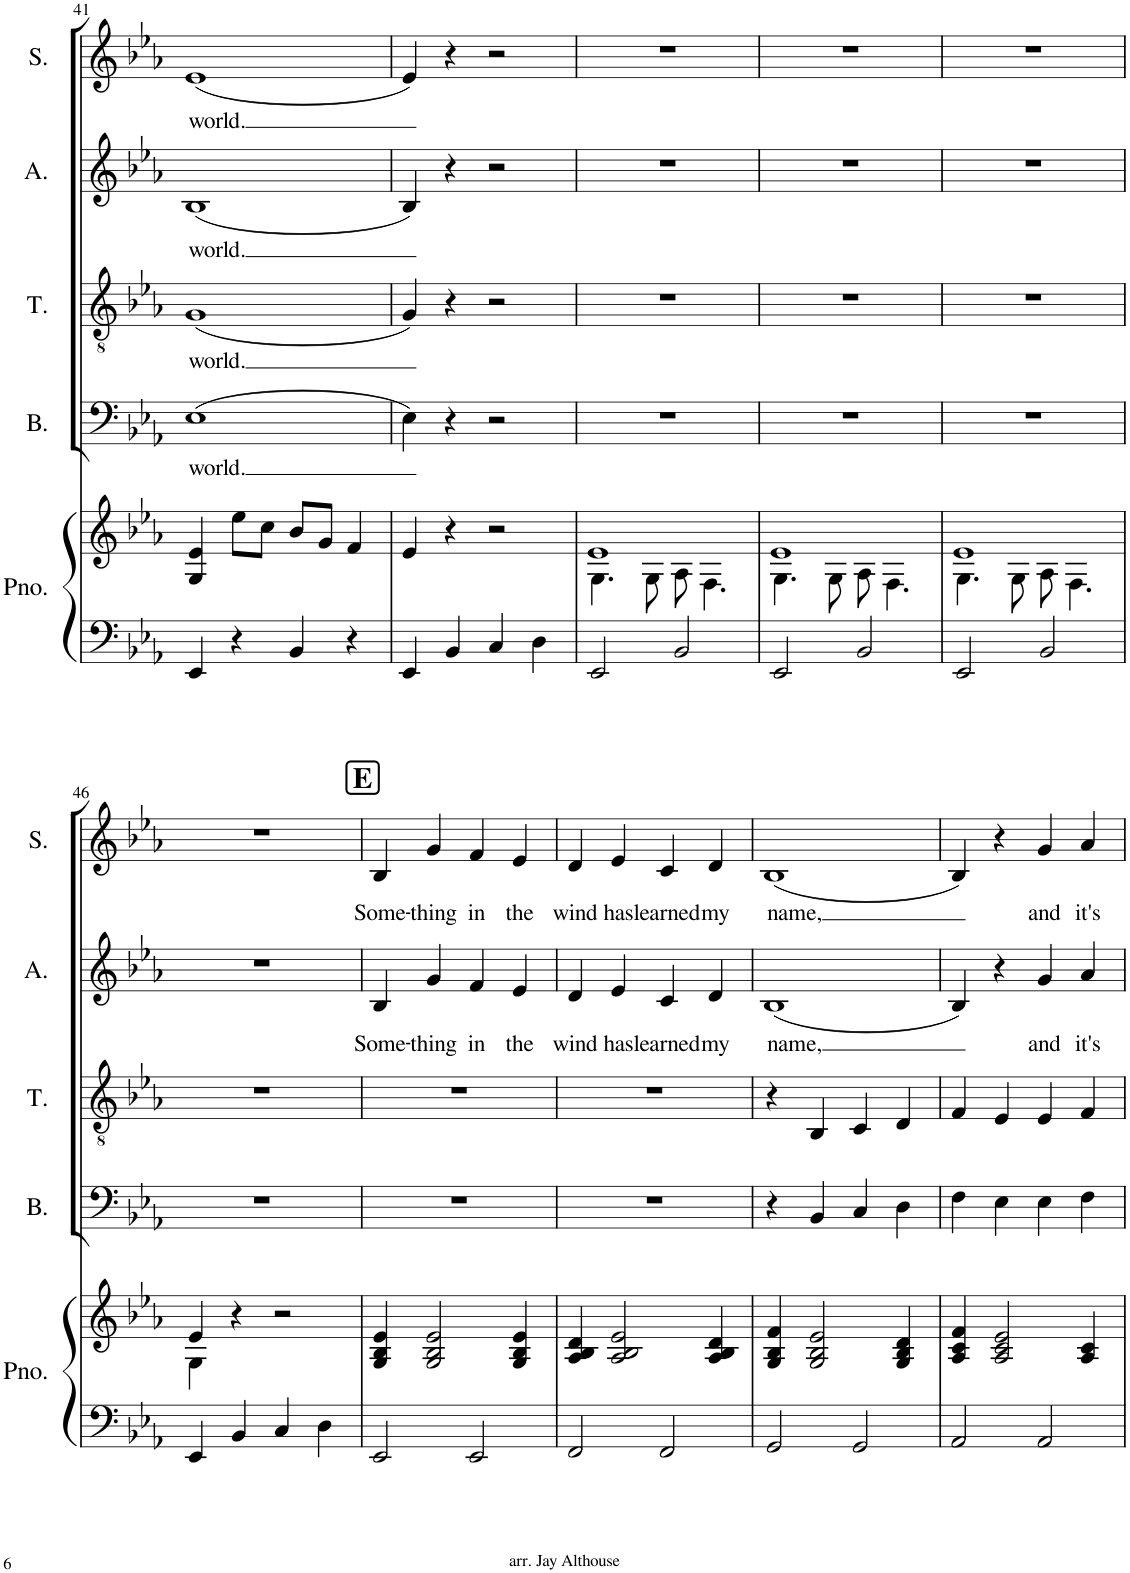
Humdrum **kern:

**kern	**kern	**kern	**text	**kern	**text	**kern	**text	**kern	**text
*part5	*part5	*part4	*part4	*part3	*part3	*part2	*part2	*part1	*part1
*staff6	*staff5	*staff4	*staff4	*staff3	*staff3	*staff2	*staff2	*staff1	*staff1
*I"Piano	*	*I"Bass	*	*I"Tenor	*	*I"Alto	*	*I"Soprano	*
*I'Pno.	*	*I'B.	*	*I'T.	*	*I'A.	*	*I'S.	*
!!LO:PB:g=z
*clefF4	*clefG2	*clefF4	*	*clefGv2	*	*clefG2	*	*clefG2	*
*k[b-e-a-]	*k[b-e-a-]	*k[b-e-a-]	*	*k[b-e-a-]	*	*k[b-e-a-]	*	*k[b-e-a-]	*
*M2/2	*M2/2	*M2/2	*	*M2/2	*	*M2/2	*	*M2/2	*
*met(c|)	*met(c|)	*met(c|)	*	*met(c|)	*	*met(c|)	*	*met(c|)	*
=41	=41	=41	=41	=41	=41	=41	=41	=41	=41
!	!	!	!LO:LY:b	!	!LO:LY:b	!	!LO:LY:b	!	!LO:LY:b
4EE-/	4G/ 4e-/	(1E-	world.	(1G	world.	(1B-	world.	(1e-	world.
4r	8ee-\L	.	.	.	.	.	.	.	.
.	8cc\J	.	.	.	.	.	.	.	.
4BB-/	8b-/L	.	.	.	.	.	.	.	.
.	8g/J	.	.	.	.	.	.	.	.
4r	4f/	.	.	.	.	.	.	.	.
=42	=42	=42	=42	=42	=42	=42	=42	=42	=42
4EE-/	4e-/	4E-\)	.	4G/)	.	4B-/)	.	4e-/)	.
4BB-/	4r	4r	.	4r	.	4r	.	4r	.
4C/	2r	2r	.	2r	.	2r	.	2r	.
4D\	.	.	.	.	.	.	.	.	.
=43	=43	=43	=43	=43	=43	=43	=43	=43	=43
*	*^	*	*	*	*	*	*	*	*
2EE-/	1e-	4.G\	1r	.	1r	.	1r	.	1r	.
.	.	8G\	.	.	.	.	.	.	.	.
2BB-/	.	8A-\	.	.	.	.	.	.	.	.
.	.	4.F\	.	.	.	.	.	.	.	.
=44	=44	=44	=44	=44	=44	=44	=44	=44	=44	=44
2EE-/	1e-	4.G\	1r	.	1r	.	1r	.	1r	.
.	.	8G\	.	.	.	.	.	.	.	.
2BB-/	.	8A-\	.	.	.	.	.	.	.	.
.	.	4.F\	.	.	.	.	.	.	.	.
=45	=45	=45	=45	=45	=45	=45	=45	=45	=45	=45
2EE-/	1e-	4.G\	1r	.	1r	.	1r	.	1r	.
.	.	8G\	.	.	.	.	.	.	.	.
2BB-/	.	8A-\	.	.	.	.	.	.	.	.
.	.	4.F\	.	.	.	.	.	.	.	.
!!LO:LB:g=z
=46	=46	=46	=46	=46	=46	=46	=46	=46	=46	=46
4EE-/	4e-/	4G\	1r	.	1r	.	1r	.	1r	.
4BB-/	4r	2.ryy	.	.	.	.	.	.	.	.
4C/	2r	.	.	.	.	.	.	.	.	.
4D\	.	.	.	.	.	.	.	.	.	.
*	*v	*v	*	*	*	*	*	*	*	*
!!LO:REH:place=s1:a:B:cj:fs=14:t=E
=47	=47	=47	=47	=47	=47	=47	=47	=47	=47
!	!	!	!	!	!	!	!LO:LY:b	!	!LO:LY:b
2EE-/	4G/ 4B-/ 4e-/	1r	.	1r	.	4B-/	Some-	4B-/	Some-
!	!	!	!	!	!	!	!LO:LY:b	!	!LO:LY:b
.	2G/ 2B-/ 2e-/	.	.	.	.	4g/	-thing	4g/	-thing
!	!	!	!	!	!	!	!LO:LY:b	!	!LO:LY:b
2EE-/	.	.	.	.	.	4f/	in	4f/	in
!	!	!	!	!	!	!	!LO:LY:b	!	!LO:LY:b
.	4G/ 4B-/ 4e-/	.	.	.	.	4e-/	the	4e-/	the
=48	=48	=48	=48	=48	=48	=48	=48	=48	=48
!	!	!	!	!	!	!	!LO:LY:b	!	!LO:LY:b
2FF/	4A-/ 4B-/ 4d/	1r	.	1r	.	4d/	wind	4d/	wind
!	!	!	!	!	!	!	!LO:LY:b	!	!LO:LY:b
.	2A-/ 2B-/ 2e-/	.	.	.	.	4e-/	has	4e-/	has
!	!	!	!	!	!	!	!LO:LY:b	!	!LO:LY:b
2FF/	.	.	.	.	.	4c/	learned	4c/	learned
!	!	!	!	!	!	!	!LO:LY:b	!	!LO:LY:b
.	4A-/ 4B-/ 4d/	.	.	.	.	4d/	my	4d/	my
=49	=49	=49	=49	=49	=49	=49	=49	=49	=49
!	!	!	!	!	!	!	!LO:LY:b	!	!LO:LY:b
2GG/	4G/ 4B-/ 4f/	4r	.	4r	.	(1B-	name,	(1B-	name,
.	2G/ 2B-/ 2e-/	4BB-/	.	4BB-/	.	.	.	.	.
2GG/	.	4C/	.	4C/	.	.	.	.	.
.	4G/ 4B-/ 4d/	4D\	.	4D/	.	.	.	.	.
=50	=50	=50	=50	=50	=50	=50	=50	=50	=50
2AA-/	4A-/ 4c/ 4f/	4F\	.	4F/	.	4B-/)	.	4B-/)	.
.	2A-/ 2c/ 2e-/	4E-\	.	4E-/	.	4r	.	4r	.
!	!	!	!	!	!	!	!LO:LY:b	!	!LO:LY:b
2AA-/	.	4E-\	.	4E-/	.	4g/	and	4g/	and
!	!	!	!	!	!	!	!LO:LY:b	!	!LO:LY:b
.	4A-/ 4c/	4F\	.	4F/	.	4a-/	it's	4a-/	it's
=	=	=	=	=	=	=	=	=	=
*-	*-	*-	*-	*-	*-	*-	*-	*-	*-
